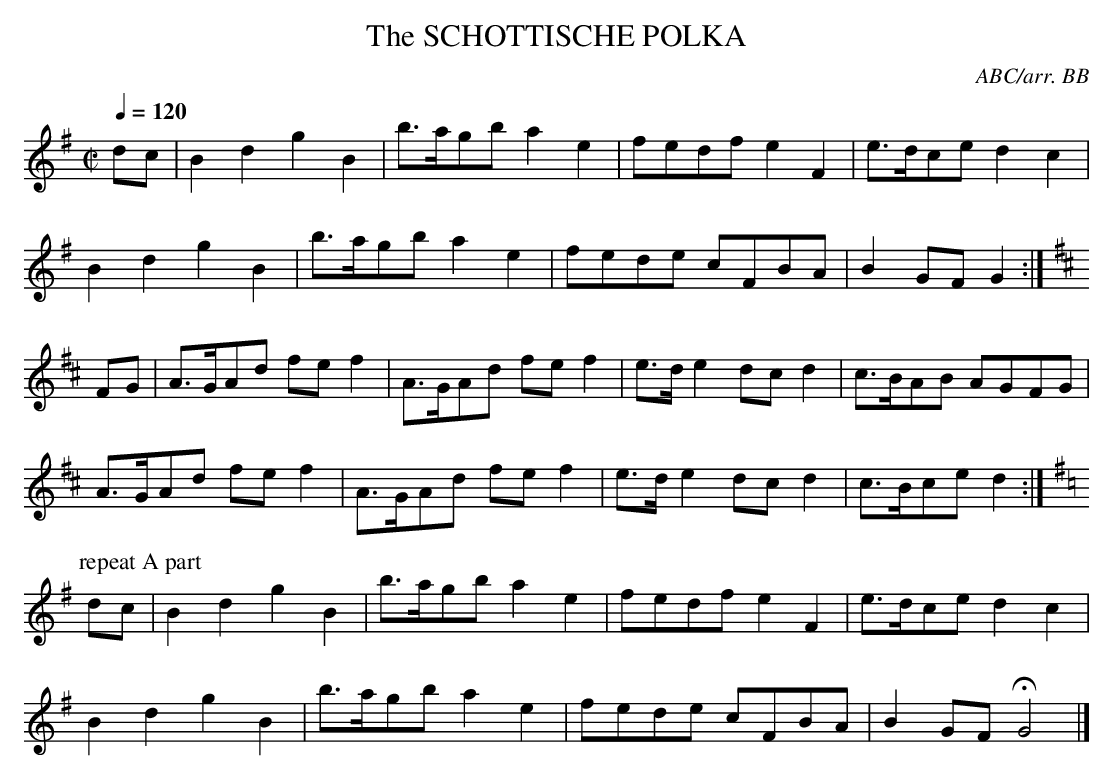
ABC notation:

X:1
T:SCHOTTISCHE POLKA, The
C:ABC/arr. BB
M:C|
L:1/8
Q:1/4=120
K:G
dc|B2d2 g2B2|b>agb a2e2|fedf e2F2|e>dce d2c2|
B2d2 g2B2|b>agb a2e2|fede cFBA|B2GFG2:|
K:D
FG|A>GAd fef2|A>GAd fef2|e>de2 dcd2|c>BAB AGFG|
A>GAd fef2|A>GAd fef2|e>de2 dcd2|c>Bce d2 :|
P:repeat A part
K:G
dc|B2d2 g2B2|b>agb a2e2|fedf e2F2|e>dce d2c2|
B2d2 g2B2|b>agb a2e2|fede cFBA|B2GF HG4|]
